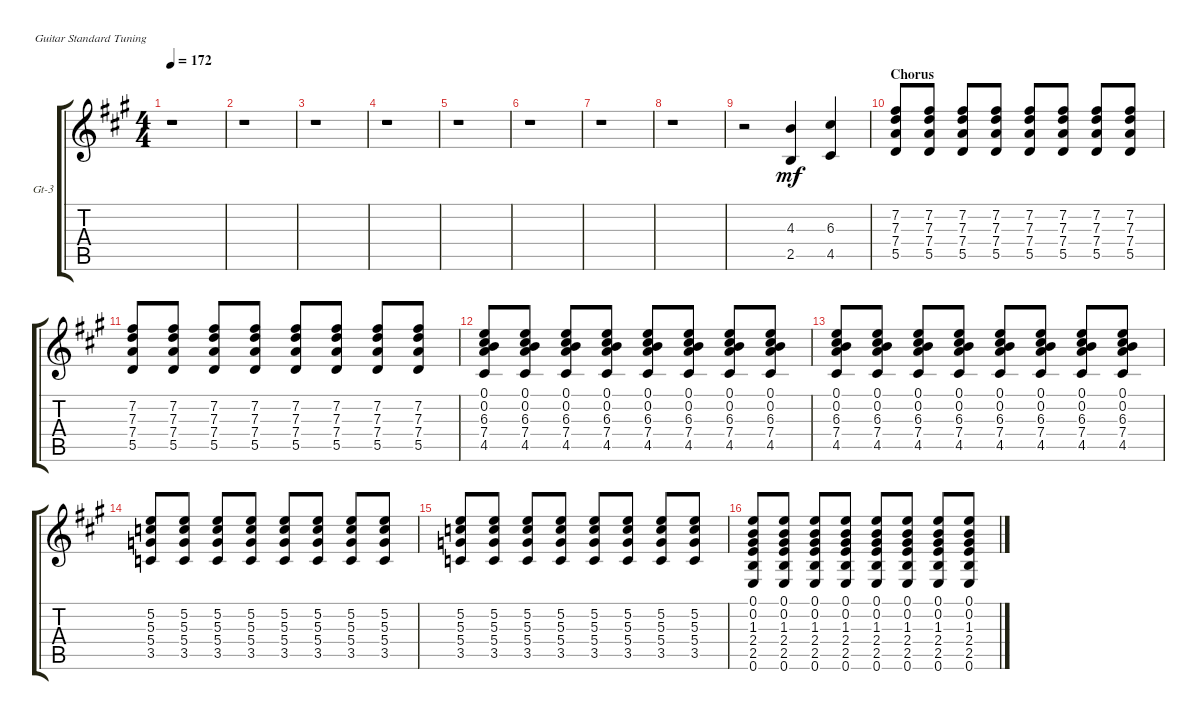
\defaultSystemsLayout 4
\bracketExtendMode groupsimilarinstruments
\firstSystemTrackNameOrientation horizontal
\otherSystemsTrackNameOrientation horizontal
\track ("Guitar 3" "Gt-3") {instrument distortionguitar}
\staff {score tabs}
\tuning (E4 B3 G3 D3 A2 E2)
\ts (4 4)
\tempo 172
\clef g2
\ks a
r.1{dy mf} |
r.1 |
r.1 |
r.1 |
r.1 |
r.1 |
r.1 |
r.1 |
r.2 (2.5 4.3).4 (4.5 6.3).4 |
\section ("" "Chorus")
(7.3 5.5 7.4 7.2).8 (7.3 7.4 5.5 7.2).8 (7.3 7.4 5.5 7.2).8 (7.3 7.4 5.5 7.2).8 (7.3 7.4 5.5 7.2).8 (7.3 7.4 5.5 7.2).8 (7.3 7.4 5.5 7.2).8 (7.3 7.4 5.5 7.2).8 |
(7.3 7.4 5.5 7.2).8 (7.3 7.4 5.5 7.2).8 (7.3 7.4 5.5 7.2).8 (7.3 7.4 5.5 7.2).8 (7.3 7.4 5.5 7.2).8 (7.3 7.4 5.5 7.2).8 (7.3 7.4 5.5 7.2).8 (7.3 7.4 5.5 7.2).8 |
(6.3 7.4 4.5 0.2 0.1).8 (6.3 7.4 4.5 0.2 0.1).8 (6.3 7.4 4.5 0.2 0.1).8 (6.3 7.4 4.5 0.2 0.1).8 (6.3 7.4 4.5 0.2 0.1).8 (6.3 7.4 4.5 0.2 0.1).8 (6.3 7.4 4.5 0.2 0.1).8 (6.3 7.4 4.5 0.2 0.1).8 |
(6.3 7.4 4.5 0.2 0.1).8 (6.3 7.4 4.5 0.2 0.1).8 (6.3 7.4 4.5 0.2 0.1).8 (6.3 7.4 4.5 0.2 0.1).8 (6.3 7.4 4.5 0.2 0.1).8 (6.3 7.4 4.5 0.2 0.1).8 (6.3 7.4 4.5 0.2 0.1).8 (6.3 7.4 4.5 0.2 0.1).8 |
(3.5 5.4 5.3 5.2).8 (3.5 5.4 5.3 5.2).8 (3.5 5.4 5.3 5.2).8 (3.5 5.4 5.3 5.2).8 (3.5 5.4 5.3 5.2).8 (3.5 5.4 5.3 5.2).8 (3.5 5.4 5.3 5.2).8 (3.5 5.4 5.3 5.2).8 |
(3.5 5.4 5.3 5.2).8 (3.5 5.4 5.3 5.2).8 (3.5 5.4 5.3 5.2).8 (3.5 5.4 5.3 5.2).8 (3.5 5.4 5.3 5.2).8 (3.5 5.4 5.3 5.2).8 (3.5 5.4 5.3 5.2).8 (3.5 5.4 5.3 5.2).8 |
(0.6 2.5 2.4 1.3 0.2 0.1).8 (0.6 2.5 2.4 1.3 0.2 0.1).8 (0.6 2.5 2.4 1.3 0.2 0.1).8 (0.6 2.5 2.4 1.3 0.2 0.1).8 (0.6 2.5 2.4 1.3 0.2 0.1).8 (0.6 2.5 2.4 1.3 0.2 0.1).8 (0.6 2.5 2.4 1.3 0.2 0.1).8 (0.6 2.5 2.4 1.3 0.2 0.1).8
